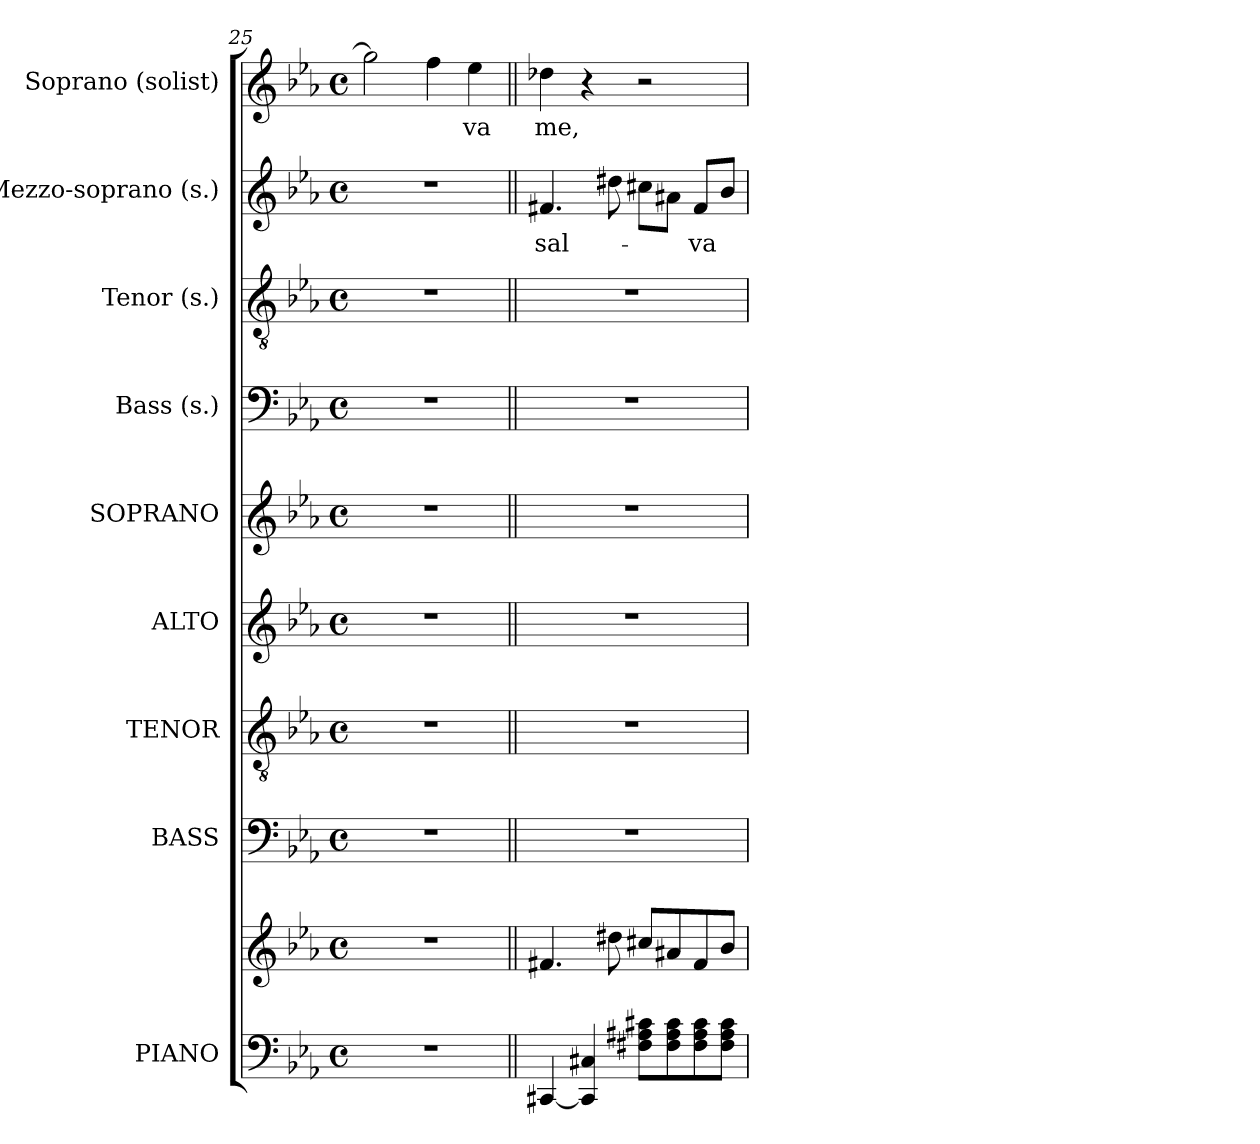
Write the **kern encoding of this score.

**kern	**kern	**kern	**kern	**kern	**kern	**kern	**kern	**kern	**text	**kern	**text
*part9	*part9	*part8	*part7	*part6	*part5	*part4	*part3	*part2	*part2	*part1	*part1
*staff10	*staff9	*staff8	*staff7	*staff6	*staff5	*staff4	*staff3	*staff2	*staff2	*staff1	*staff1
*I"PIANO	*	*I"BASS	*I"TENOR	*I"ALTO	*I"SOPRANO	*I"Bass (s.)	*I"Tenor (s.)	*I"Mezzo-soprano (s.)	*	*I"Soprano (solist)	*
*I'Pno.	*	*I'B.	*I'T.	*I'A.	*I'S.	*I'B.	*I'T.	*I'M-S.	*	*I'S.	*
*clefF4	*clefG2	*clefF4	*clefGv2	*clefG2	*clefG2	*clefF4	*clefGv2	*clefG2	*	*clefG2	*
*	*	*	*ITrd7c12	*	*	*	*ITrd7c12	*	*	*	*
*k[b-e-a-]	*k[b-e-a-]	*k[b-e-a-]	*k[b-e-a-]	*k[b-e-a-]	*k[b-e-a-]	*k[b-e-a-]	*k[b-e-a-]	*k[b-e-a-]	*	*k[b-e-a-]	*
*c:	*c:	*c:	*c:	*c:	*c:	*c:	*c:	*c:	*	*c:	*
*M4/4	*M4/4	*M4/4	*M4/4	*M4/4	*M4/4	*M4/4	*M4/4	*M4/4	*	*M4/4	*
*met(c)	*met(c)	*met(c)	*met(c)	*met(c)	*met(c)	*met(c)	*met(c)	*met(c)	*	*met(c)	*
=25	=25	=25	=25	=25	=25	=25	=25	=25	=25	=25	=25
1r	1r	1r	1r	1r	1r	1r	1r	1r	.	2gg-i\]	.
.	.	.	.	.	.	.	.	.	.	4ffi\	.
!	!	!	!	!	!	!	!	!	!	!	!LO:LY:b:color=#000000
.	.	.	.	.	.	.	.	.	.	4ee-i\	-va
=26||	=26||	=26||	=26||	=26||	=26||	=26||	=26||	=26||	=26||	=26||	=26||
*k[]	*k[]	*k[]	*k[]	*k[]	*k[]	*k[]	*k[]	*k[]	*	*k[]	*
!	!	!	!	!	!	!	!	!	!LO:LY:b:color=#000000	!	!
!	!	!	!	!	!	!	!	!	!	!	!LO:LY:b:color=#000000
[4CC#Xi/	4.f#Xi/	1r	1r	1r	1r	1r	1r	4.f#Xi/	sal-	4dd-Xi\	me,
4CC#i/] 4C#Xi	.	.	.	.	.	.	.	.	.	4r	.
.	8dd#Xi\	.	.	.	.	.	.	8dd#Xi\	.	.	.
8F#Xi\ 8A#Xi 8c#XiL	8cc#Xi/L	.	.	.	.	.	.	8cc#Xi\L	.	2r	.
8F#i\ 8A#i 8c#i	8a#Xi/	.	.	.	.	.	.	8a#Xi\J	.	.	.
!	!	!	!	!	!	!	!	!	!LO:LY:b:color=#000000	!	!
8F#i\ 8A#i 8c#i	8f#i/	.	.	.	.	.	.	8f#i/L	-va	.	.
8F#i\ 8A#i 8c#iJ	8bi/J	.	.	.	.	.	.	8bi/J	.	.	.
=	=	=	=	=	=	=	=	=	=	=	=
*-	*-	*-	*-	*-	*-	*-	*-	*-	*-	*-	*-
